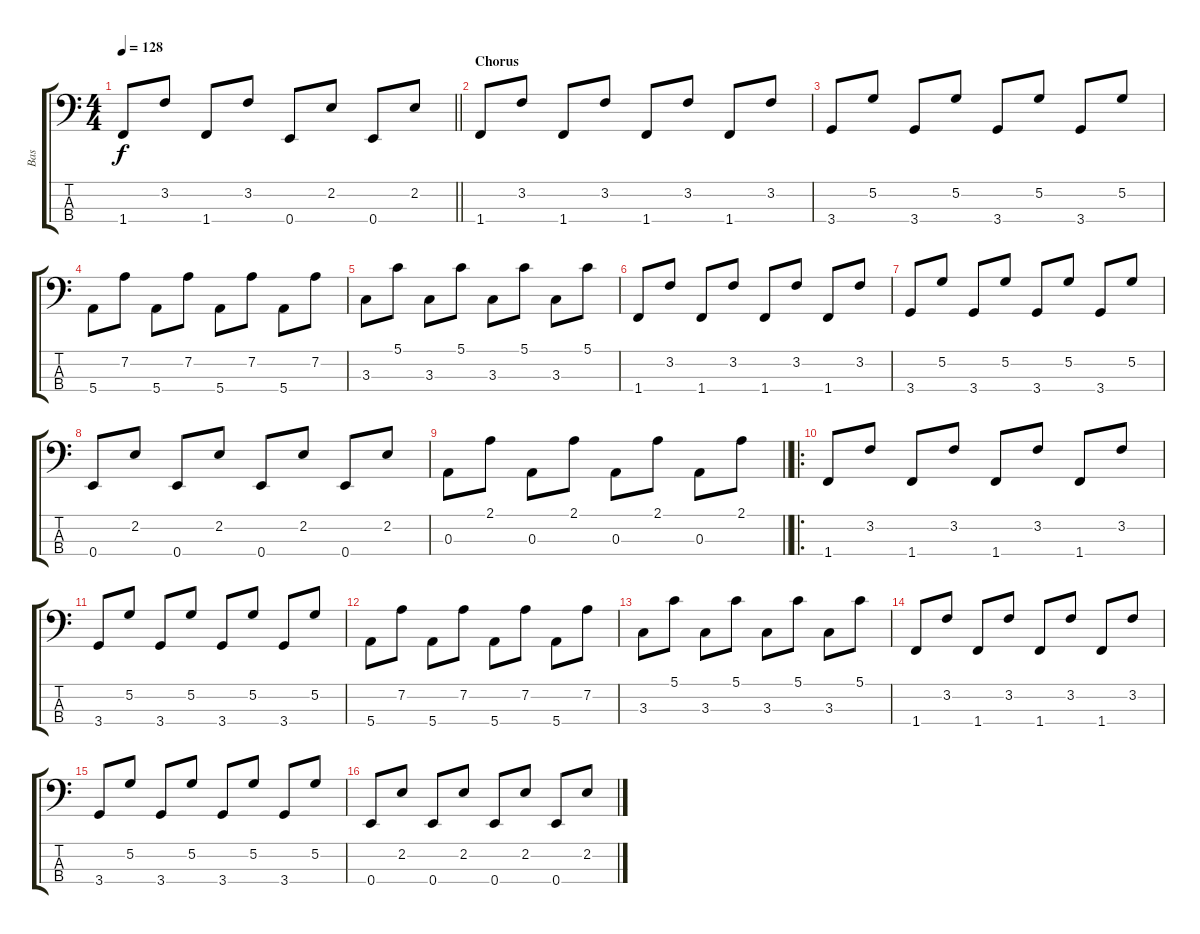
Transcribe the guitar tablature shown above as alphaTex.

\track ("Bas" "Bas") {instrument electricbassfinger}
\staff {score tabs}
\tuning (G2 D2 A1 E1) {hide}
\ts (4 4)
\tempo 128
\clef f4
\barLineRight lightlight
\ks c
1.4.8{dy f} 3.2.8 1.4.8 3.2.8 0.4.8 2.2.8 0.4.8 2.2.8 |
\section ("" "Chorus")
1.4.8 3.2.8 1.4.8 3.2.8 1.4.8 3.2.8 1.4.8 3.2.8 |
3.4.8 5.2.8 3.4.8 5.2.8 3.4.8 5.2.8 3.4.8 5.2.8 |
5.4.8 7.2.8 5.4.8 7.2.8 5.4.8 7.2.8 5.4.8 7.2.8 |
3.3.8 5.1.8 3.3.8 5.1.8 3.3.8 5.1.8 3.3.8 5.1.8 |
1.4.8 3.2.8 1.4.8 3.2.8 1.4.8 3.2.8 1.4.8 3.2.8 |
3.4.8 5.2.8 3.4.8 5.2.8 3.4.8 5.2.8 3.4.8 5.2.8 |
0.4.8 2.2.8 0.4.8 2.2.8 0.4.8 2.2.8 0.4.8 2.2.8 |
\barLineRight lightlight
0.3.8 2.1.8 0.3.8 2.1.8 0.3.8 2.1.8 0.3.8 2.1.8 |
\ro
1.4.8 3.2.8 1.4.8 3.2.8 1.4.8 3.2.8 1.4.8 3.2.8 |
3.4.8 5.2.8 3.4.8 5.2.8 3.4.8 5.2.8 3.4.8 5.2.8 |
5.4.8 7.2.8 5.4.8 7.2.8 5.4.8 7.2.8 5.4.8 7.2.8 |
3.3.8 5.1.8 3.3.8 5.1.8 3.3.8 5.1.8 3.3.8 5.1.8 |
1.4.8 3.2.8 1.4.8 3.2.8 1.4.8 3.2.8 1.4.8 3.2.8 |
3.4.8 5.2.8 3.4.8 5.2.8 3.4.8 5.2.8 3.4.8 5.2.8 |
0.4.8 2.2.8 0.4.8 2.2.8 0.4.8 2.2.8 0.4.8 2.2.8
